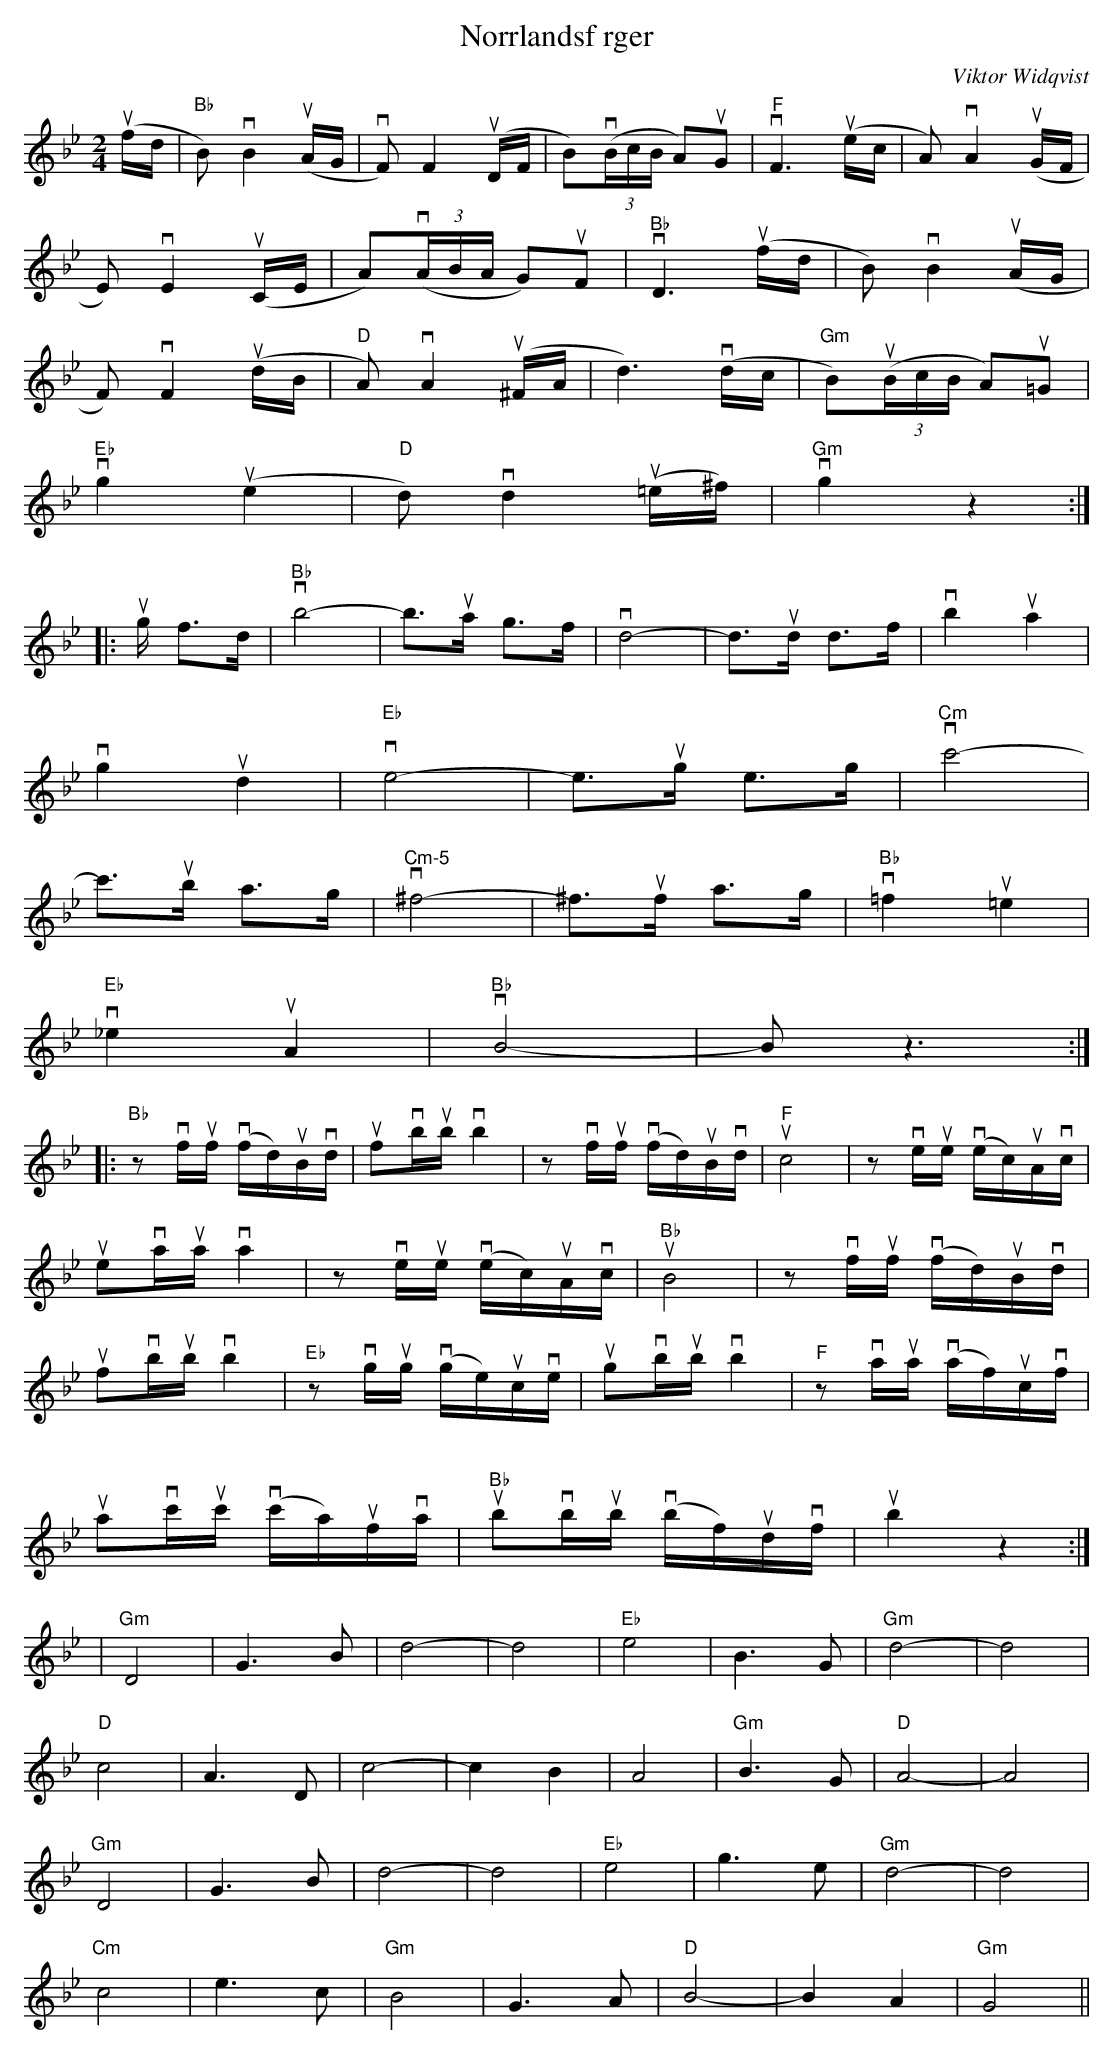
X:1
T:Norrlandsf rger
M:2/4
C:Viktor Widqvist
L:1/8
K:Bb
u(f/d/ |"Bb" B)vB2u(A/G/ | vF)F2u(D/F/ | B)(v(3B/c/B/ A)uG | "F"vF3u(e/c/ | A)vA2u(G/F/ |
E)vE2u(C/E/ | A)(v(3A/B/A/ G)uF |"Bb" vD3u(f/d/ | B)vB2 u(A/G/ |
F)vF2u(d/B/ | "D"A)vA2u(^F/A/ | d3)v(d/c/ | "Gm"B)(u(3B/c/B/ A)u=G |
"Eb"vg2 (u'e2 | "D"d)vd2u(=e/^f/) | "Gm"vg2z2 :|
|:ug/ f>d | "Bb"vb4- |b3/ua/ g>f | vd4- |d3/ud/ d>f | vb2 ua2 |
vg2 ud2 | "Eb"ve4- |e3/ug/ e>g |"Cm" vc'4- |
c'3/ub/ a>g | "Cm-5"v^f4- |^f3/uf/ a>g | "Bb"v=f2 u=e2 |
"Eb"v_e2 uA2 | "Bb"vB4- | B z3 :|
|:"Bb"zvf/2uf/2 (vf/2d/)2uB/2vd/2 | ufvb/2ub/2 vb2 |zvf/2uf/2 (vf/2d/2)uB/2vd/2 | "F"uc4 |zve/2ue/2 (ve/2c/2)uA/2vc/2 |
ueva/2ua/2 va2 |zve/2ue/2 (ve/2c/2)uA/2vc/2 | "Bb"uB4 |zvf/2uf/2 v(f/2d/2)uB/2vd/2 |
ufvb/2ub/2 vb2 |"Eb"zvg/2ug/2 (vg/2e/2)uc/2ve/2 | ugvb/2ub/2 vb2 |"F"zva/2ua/2 (va/2f/2)uc/2vf/2 |
uavc'/2uc'/2 (vc'/2a/2)uf/2va/2 | "Bb"ubvb/2ub/2 v(b/2f/2)ud/2vf/2 | ub2z2 :|
K:Gm
|"Gm"D4 | G2>B2 | d4- |d4| "Eb"e4 | B2>G2 | "Gm"d4- |d4|
"D"c4 | A2>D2 | c4- | c2 B2 | A4 | "Gm"B2>G2 | "D" A4- | A4|
"Gm"D4 | G2>B2 | d4- |d4| "Eb"e4 | g2>e2 | "Gm"d4- |d4|
"Cm"c4 | e2>c2 | "Gm"B4 | G2>A2 | "D"B4- | B2 A2 | "Gm"G4 ||
